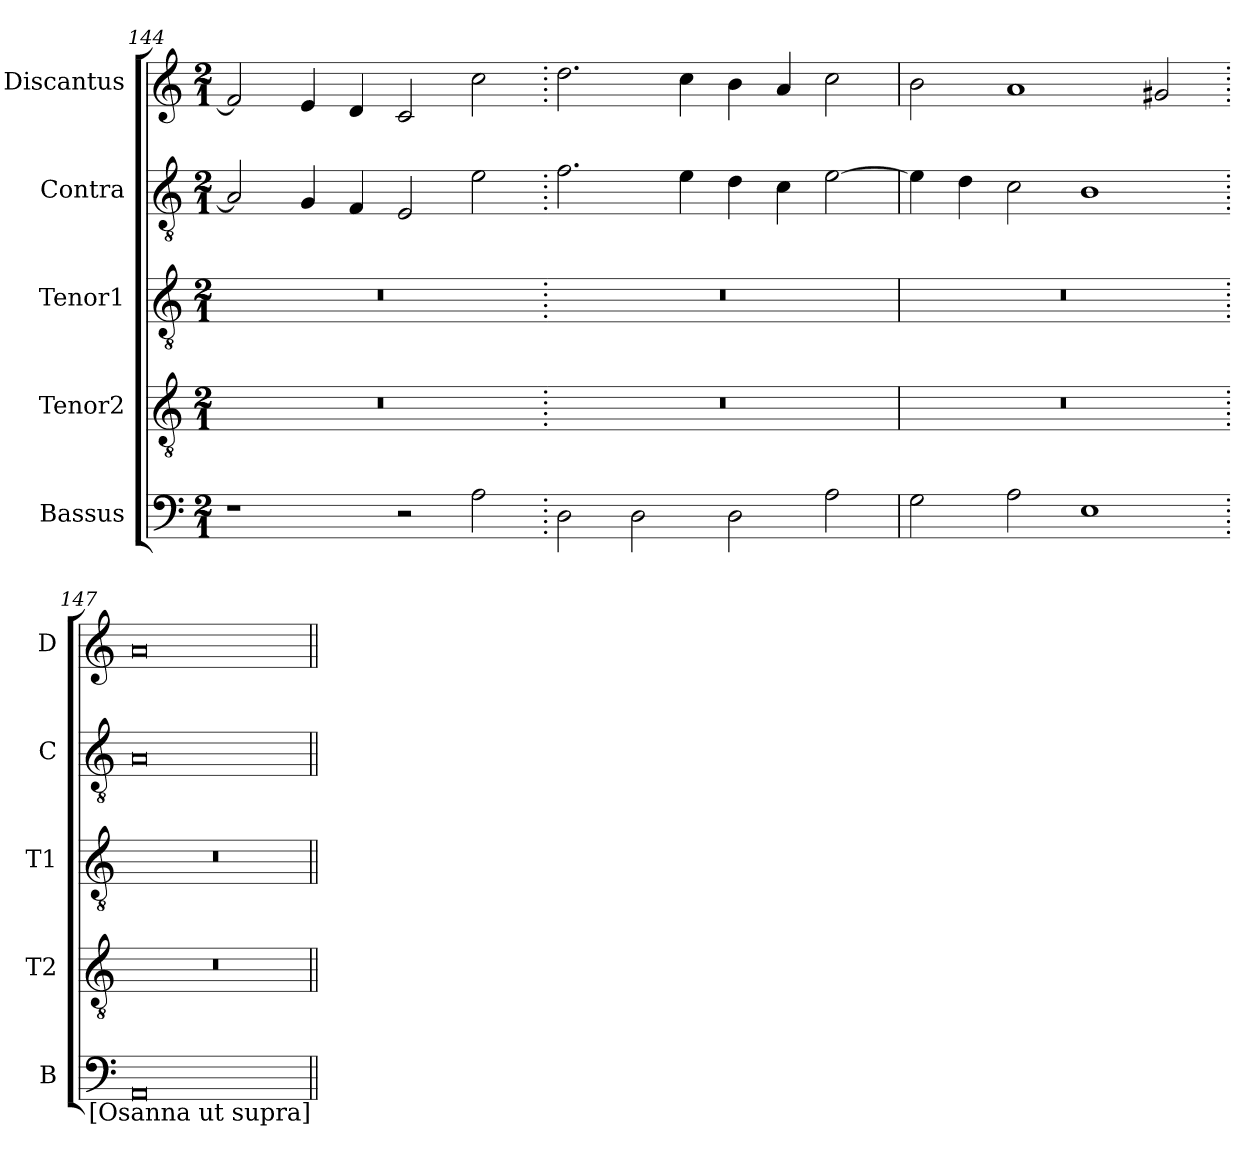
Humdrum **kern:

**kern	**kern	**kern	**kern	**kern
*part5	*part4	*part3	*part2	*part1
*staff5	*staff4	*staff3	*staff2	*staff1
*I"Bassus	*I"Tenor2	*I"Tenor1	*I"Contra	*I"Discantus
*I'B	*I'T2	*I'T1	*I'C	*I'D
*clefF4	*clefGv2	*clefGv2	*clefGv2	*clefG2
*k[]	*k[]	*k[]	*k[]	*k[]
*M2/1	*M2/1	*M2/1	*M2/1	*M2/1
=144	=144	=144	=144	=144
1r	0r	0r	2A/]	2f/]
.	.	.	4G/	4e/
.	.	.	4F/	4d/
2r	.	.	2E/	2c/
2A\	.	.	2e\	2cc\
=145.	=145.	=145.	=145.	=145.
2D\	0r	0r	2.f\	2.dd\
2D\	.	.	.	.
.	.	.	4e\	4cc\
2D\	.	.	4d\	4b\
.	.	.	4c\	4a/
2A\	.	.	[2e\	2cc\
=146	=146	=146	=146	=146
2G\	0r	0r	4e\]	2b\
.	.	.	4d\	.
2A\	.	.	2c\	1a
1E	.	.	1B	.
.	.	.	.	2g#X/
=147.	=147.	=147.	=147.	=147.
0AA	0r	0r	0A	0a
!LO:TX:b:rj:t=[Osanna ut supra]	!	!	!	!
=||	=||	=||	=||	=||
*-	*-	*-	*-	*-
